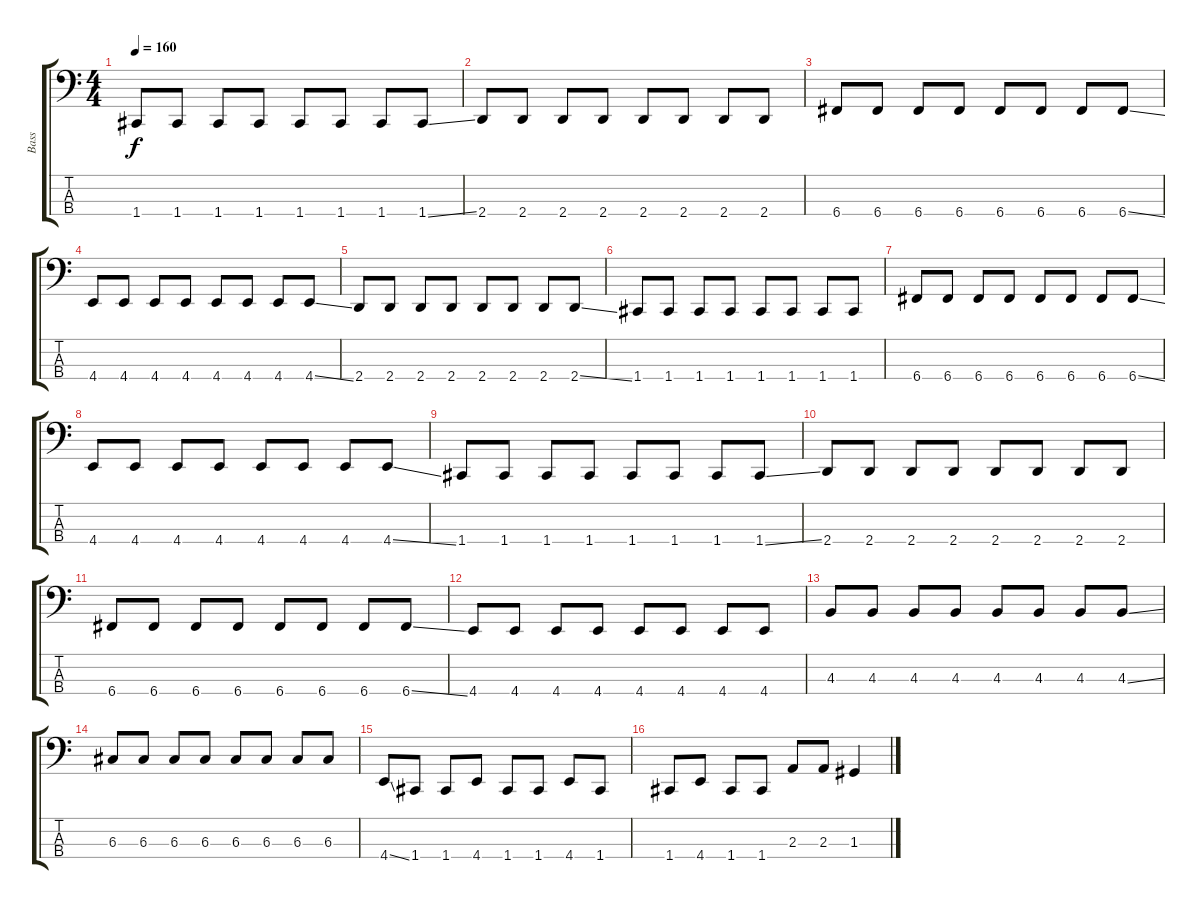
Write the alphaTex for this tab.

\track ("Bass" "Bass") {instrument electricbasspick}
\staff {score tabs}
\tuning (F2 C2 G1 C1) {hide}
\ts (4 4)
\tempo 160
\clef f4
\ks c
1.4.8{dy f} 1.4.8 1.4.8 1.4.8 1.4.8 1.4.8 1.4.8 1.4{ss}.8 |
2.4.8 2.4.8 2.4.8 2.4.8 2.4.8 2.4.8 2.4.8 2.4.8 |
6.4.8 6.4.8 6.4.8 6.4.8 6.4.8 6.4.8 6.4.8 6.4{ss}.8 |
4.4.8 4.4.8 4.4.8 4.4.8 4.4.8 4.4.8 4.4.8 4.4{ss}.8 |
2.4.8 2.4.8 2.4.8 2.4.8 2.4.8 2.4.8 2.4.8 2.4{ss}.8 |
1.4.8 1.4.8 1.4.8 1.4.8 1.4.8 1.4.8 1.4.8 1.4.8 |
6.4.8 6.4.8 6.4.8 6.4.8 6.4.8 6.4.8 6.4.8 6.4{ss}.8 |
4.4.8 4.4.8 4.4.8 4.4.8 4.4.8 4.4.8 4.4.8 4.4{ss}.8 |
1.4.8 1.4.8 1.4.8 1.4.8 1.4.8 1.4.8 1.4.8 1.4{ss}.8 |
2.4.8 2.4.8 2.4.8 2.4.8 2.4.8 2.4.8 2.4.8 2.4.8 |
6.4.8 6.4.8 6.4.8 6.4.8 6.4.8 6.4.8 6.4.8 6.4{ss}.8 |
4.4.8 4.4.8 4.4.8 4.4.8 4.4.8 4.4.8 4.4.8 4.4.8 |
4.3.8 4.3.8 4.3.8 4.3.8 4.3.8 4.3.8 4.3.8 4.3{ss}.8 |
6.3.8 6.3.8 6.3.8 6.3.8 6.3.8 6.3.8 6.3.8 6.3.8 |
4.4{ss}.8{volume 16} 1.4.8 1.4.8 4.4.8 1.4.8 1.4.8 4.4.8 1.4.8 |
1.4.8 4.4.8 1.4.8 1.4.8 2.3.8 2.3.8 1.3.4
